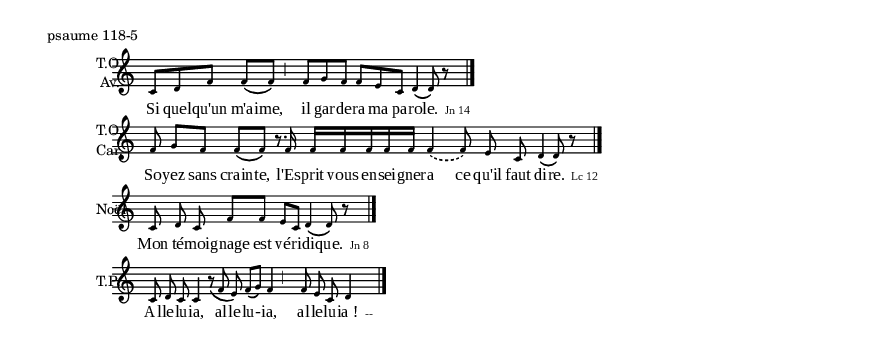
\version "2.10.0"
 \include "definitions.ly"
 \markup {psaume  118-5}

\relative d' { 
	\new Staff {
		\cadenzaOn
		\set Staff.instrumentName = \markup{ \center-align { T.O. Av. } }
		\times 2/3 { c8[ d f] }
		f8[\( f\)] \cesure \pespace
		\times 2/3 { f8[ g f] }
		\times 2/3 { f8[ e c] }
		d4\( d8\) r8
		\endBar
	}

	\addlyrics {
		Si quel -- qu'un m'ai -- me, il gar -- de -- ra ma pa -- ro -- le.
		\markup { \citation #"Jn 14" } 
	}
}


\relative d' { 
	\new Staff {
		\cadenzaOn
		\set Staff.instrumentName = \markup{ \center-align { T.O. Car. } }
		f8
		g[ f]
		f[\( f\)]
		\pespace
		r8. f16
		\times 2/5 { f[ f f f f] }
		\slurDashed 
		f4( \pespace \pespace
		\times 2/3 { f8) e c }
		\times 2/3 { d4\( d8\) } r8
		\endBar
	}

	\addlyrics {
		So -- yez sans crain -- te, l'Es -- prit vous en -- sei -- gner -- a ce qu'il faut di -- re.
		\markup { \citation #"Lc 12" } 
	}
}

\relative d' { 
	\new Staff {
		\cadenzaOn
		\set Staff.instrumentName = \markup{ \center-align { Noël } }
		\times 2/3 { c8 d c }
		f[ f]
		e[ c]
		\times 2/3 { d4\( d8\) } r8
		\endBar
	}

	\addlyrics {
		Mon té -- moi -- gnage est vé -- ri -- di -- que.
		\markup { \citation #"Jn 8" } 
	}
}

\relative d' { 
	\new Staff {
		\cadenzaOn
		\set Staff.instrumentName = \markup{ \center-align { T.P. } }
		\times 2/3 { c8 d c }
		c4 \pespace
		
		\times 2/3 { r8_\( f e\) }
		f[\( g\)]
		f4
		\cesure \pespace
		\times 2/3 { f8 e c }
		d4
		\endBar
	}

	\addlyrics {
		Al -- le -- lu -- ia, al -- le -- lu -- - -- ia, al -- le -- lu -- "ia !"
		\markup { \citation #"--" } 
	}
}

